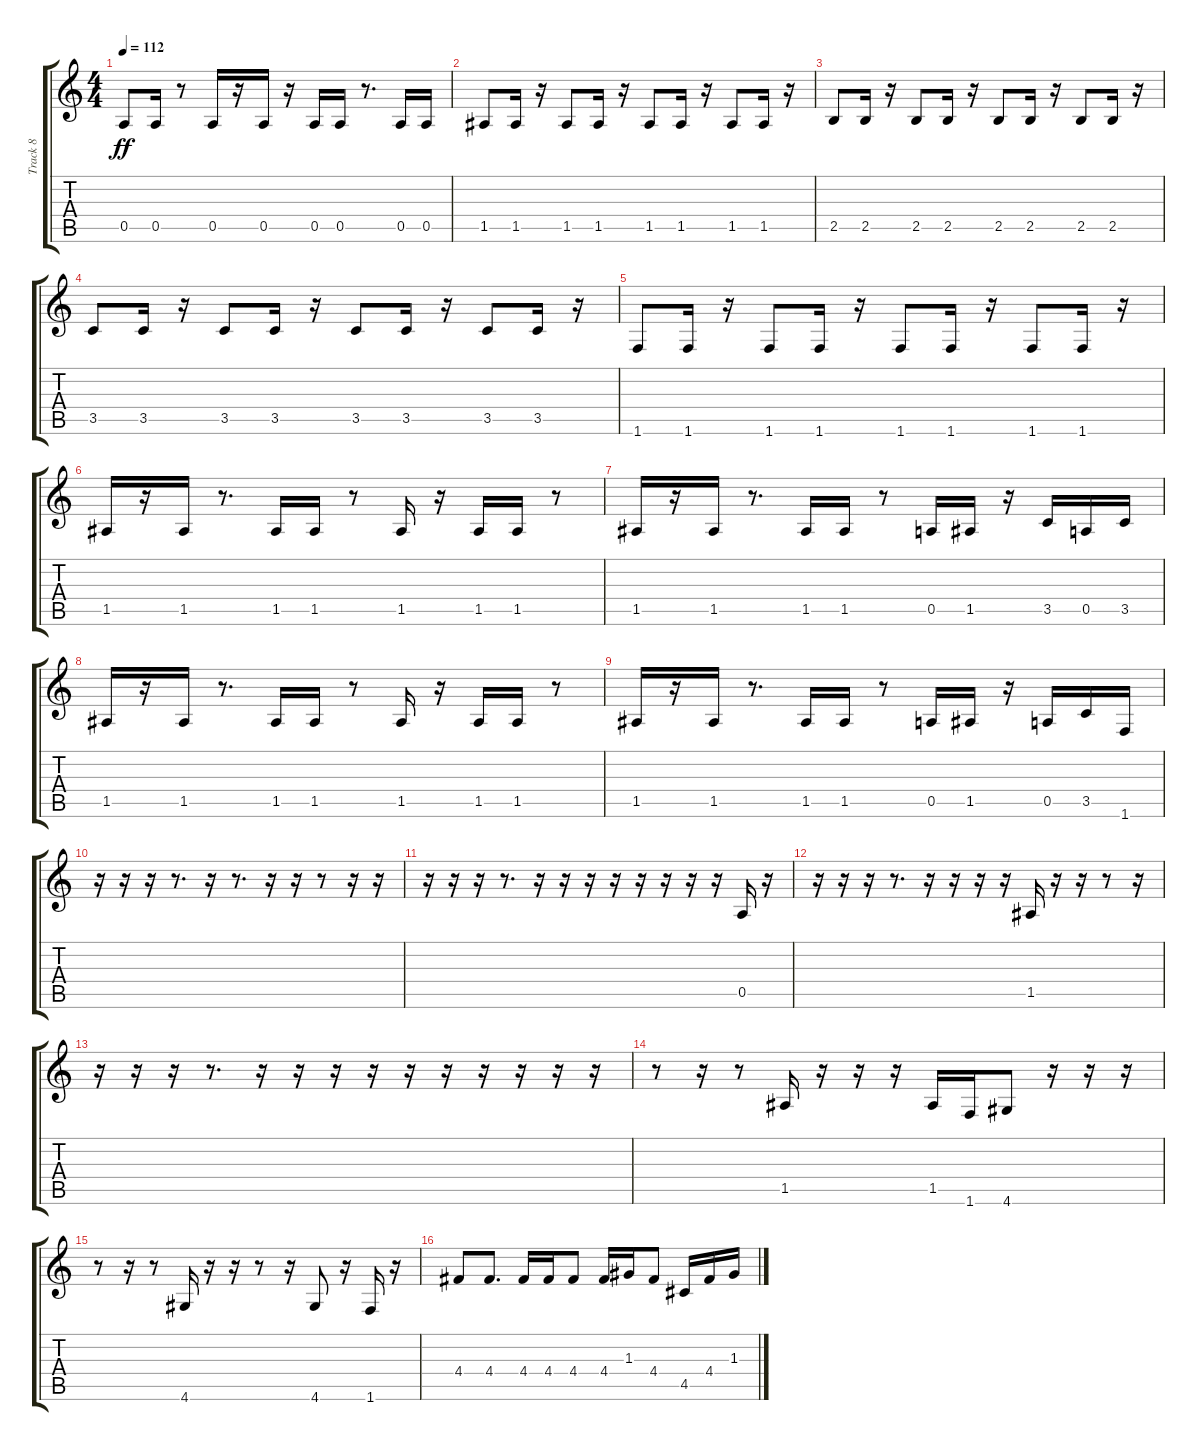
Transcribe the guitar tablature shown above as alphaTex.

\track ("Track 8" "Track 8") {instrument electricbassfinger}
\staff {score tabs}
\tuning (E4 B3 G3 D3 A2 E2) {hide}
\ts (4 4)
\tempo 112
\clef g2
\ks c
0.5.8{dy ff} 0.5.16 r.8 0.5.16 r.16 0.5.16 r.16 0.5.16 0.5.16 r.8{d} 0.5.16 0.5.16 |
1.5.8 1.5.16 r.16 1.5.8 1.5.16 r.16 1.5.8 1.5.16 r.16 1.5.8 1.5.16 r.16 |
2.5.8 2.5.16 r.16 2.5.8 2.5.16 r.16 2.5.8 2.5.16 r.16 2.5.8 2.5.16 r.16 |
3.5.8 3.5.16 r.16 3.5.8 3.5.16 r.16 3.5.8 3.5.16 r.16 3.5.8 3.5.16 r.16 |
1.6.8 1.6.16 r.16 1.6.8 1.6.16 r.16 1.6.8 1.6.16 r.16 1.6.8 1.6.16 r.16 |
1.5.16 r.16 1.5.16 r.8{d} 1.5.16 1.5.16 r.8 1.5.16 r.16 1.5.16 1.5.16 r.8 |
1.5.16 r.16 1.5.16 r.8{d} 1.5.16 1.5.16 r.8 0.5.16 1.5.16 r.16 3.5.16 0.5.16 3.5.16 |
1.5.16 r.16 1.5.16 r.8{d} 1.5.16 1.5.16 r.8 1.5.16 r.16 1.5.16 1.5.16 r.8 |
1.5.16 r.16 1.5.16 r.8{d} 1.5.16 1.5.16 r.8 0.5.16 1.5.16 r.16 0.5.16 3.5.16 1.6.16 |
r.16 r.16 r.16 r.8{d} r.16 r.8{d} r.16 r.16 r.8 r.16 r.16 |
r.16 r.16 r.16 r.8{d} r.16 r.16 r.16 r.16 r.16 r.16 r.16 r.16 0.5.16 r.16 |
r.16 r.16 r.16 r.8{d} r.16 r.16 r.16 r.16 1.5.16 r.16 r.16 r.8 r.16 |
r.16 r.16 r.16 r.8{d} r.16 r.16 r.16 r.16 r.16 r.16 r.16 r.16 r.16 r.16 |
r.8 r.16 r.8 1.5.16 r.16 r.16 r.16 1.5.16 1.6.16 4.6.8 r.16 r.16 r.16 |
r.8 r.16 r.8 4.6.16 r.16 r.16 r.8 r.16 4.6.8 r.16 1.6.16 r.16 |
4.4.8 4.4.8{d} 4.4.16 4.4.16 4.4.8 4.4.16 1.3.16 4.4.8 4.5.16 4.4.16 1.3.16
